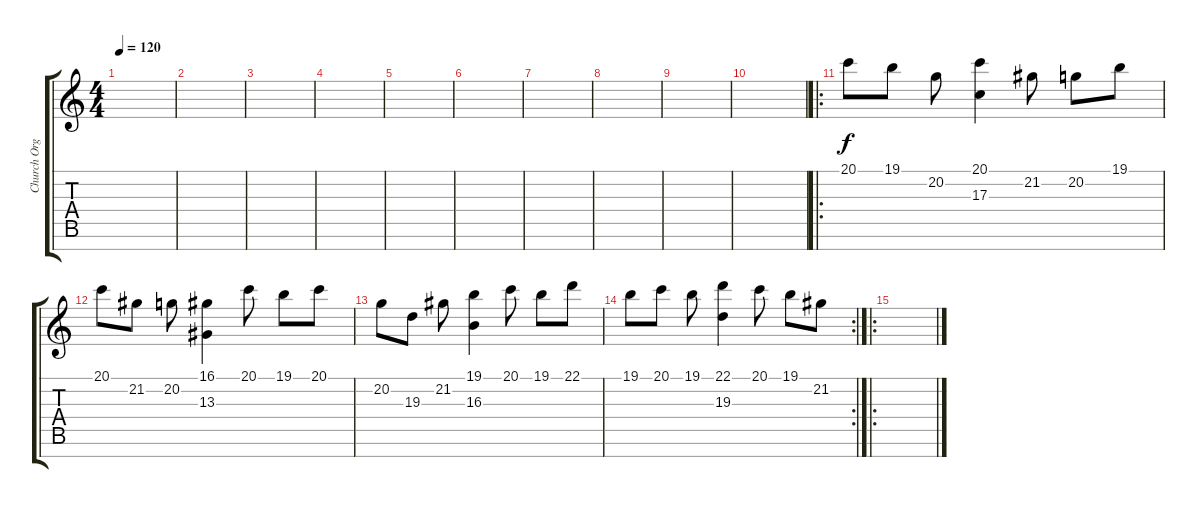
\track ("Church Organ, Strings" "Church Org") {instrument churchorgan}
\staff {score tabs}
\tuning (E4 B3 G3 D3 A2 E2 B1) {hide}
\ts (4 4)
\tempo 120
\clef g2
\ks c
|
|
|
|
|
|
|
|
|
|
\ro
20.1.8 19.1.8 20.2.8 (20.1 17.3).4 21.2.8 20.2.8 19.1.8 |
20.1.8 21.2.8 20.2.8 (16.1 13.3).4 20.1.8 19.1.8 20.1.8 |
20.2.8 19.3.8 21.2.8 (19.1 16.3).4 20.1.8 19.1.8 22.1.8 |
\rc 2
19.1.8 20.1.8 19.1.8 (22.1 19.3).4 20.1.8 19.1.8 21.2.8 |
\ro
